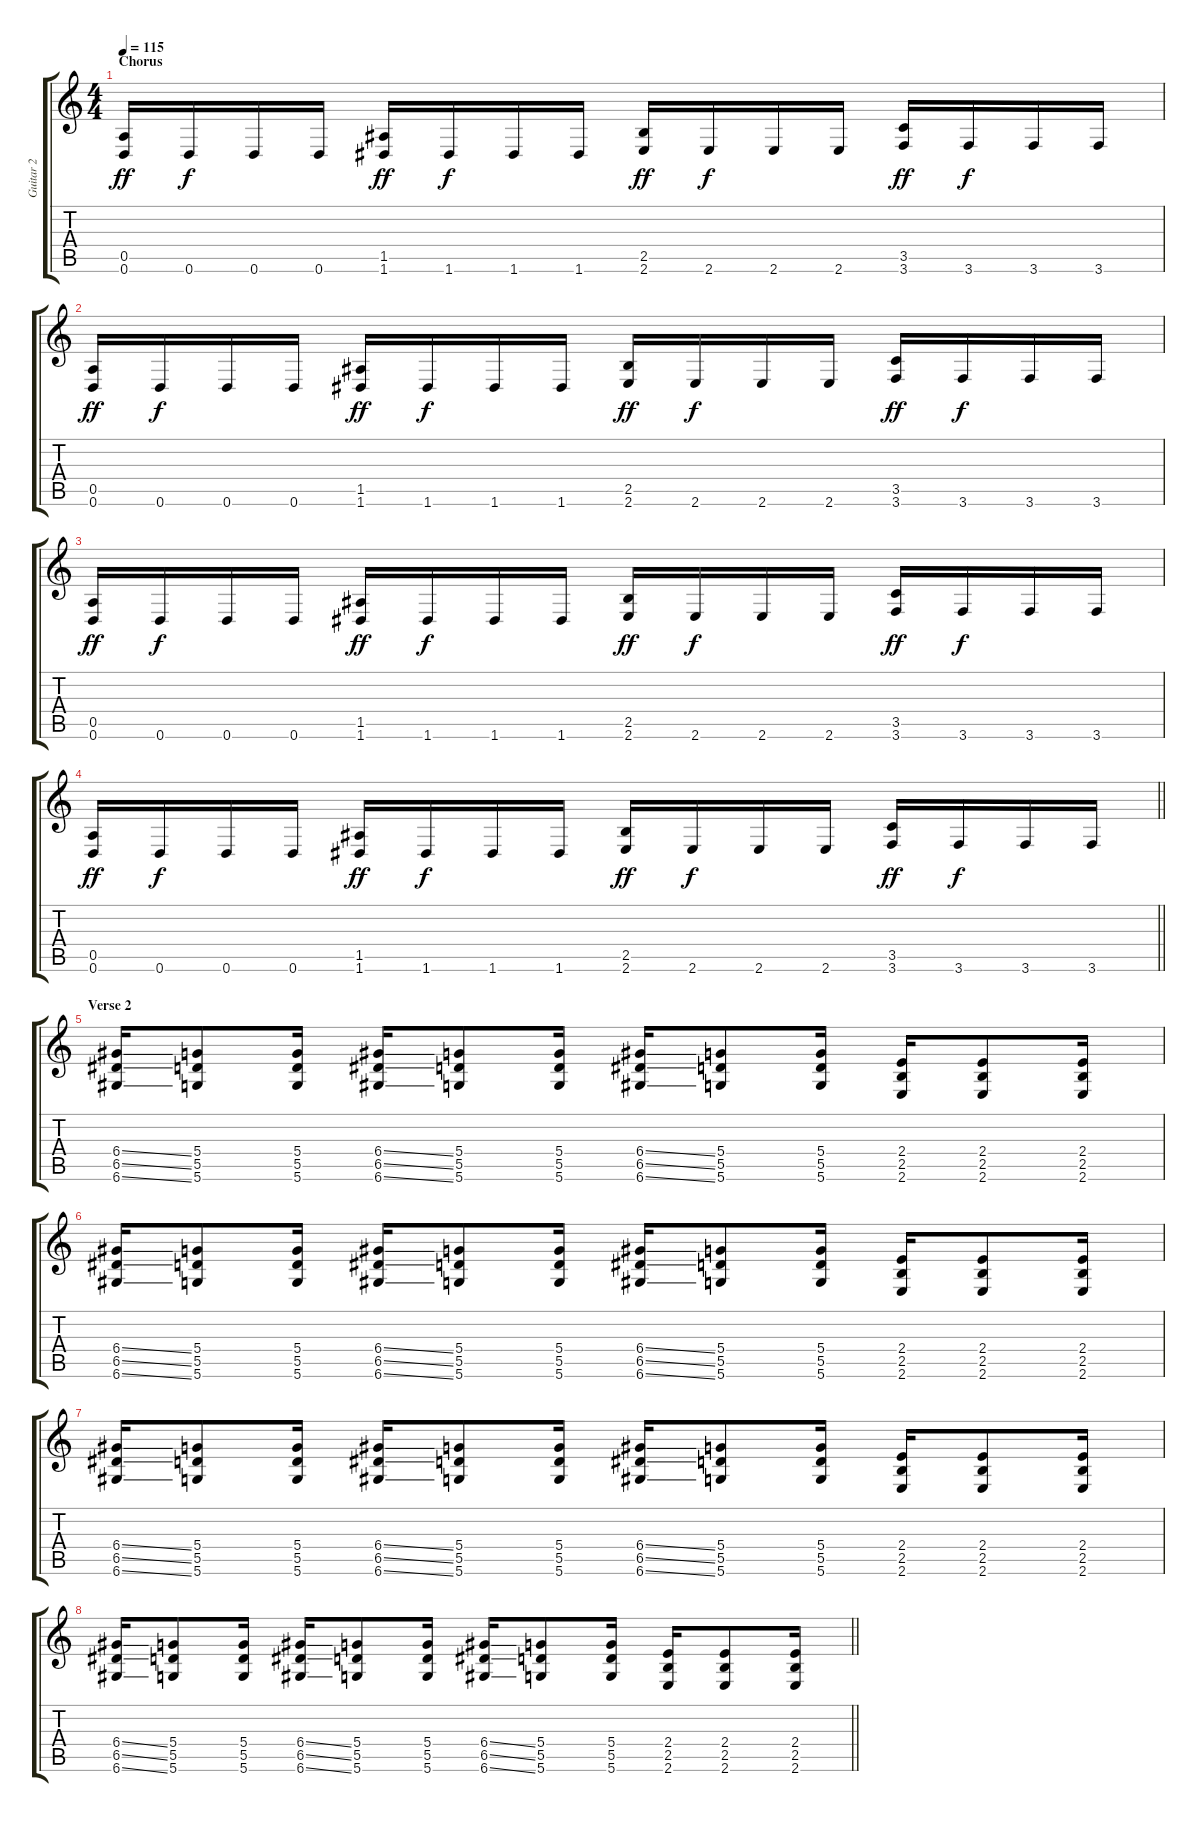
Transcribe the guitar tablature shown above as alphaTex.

\track ("Guitar 2" "Guitar 2") {instrument overdrivenguitar}
\staff {score tabs}
\tuning (E4 B3 G3 D3 A2 D2) {hide}
\ts (4 4)
\section ("" "Chorus")
\tempo 115
\clef g2
\ks c
(0.5 0.6).16{dy ff} 0.6.16{dy f} 0.6.16 0.6.16 (1.5 1.6).16{dy ff} 1.6.16{dy f} 1.6.16 1.6.16 (2.5 2.6).16{dy ff} 2.6.16{dy f} 2.6.16 2.6.16 (3.5 3.6).16{dy ff} 3.6.16{dy f} 3.6.16 3.6.16 |
(0.5 0.6).16{dy ff} 0.6.16{dy f} 0.6.16 0.6.16 (1.5 1.6).16{dy ff} 1.6.16{dy f} 1.6.16 1.6.16 (2.5 2.6).16{dy ff} 2.6.16{dy f} 2.6.16 2.6.16 (3.5 3.6).16{dy ff} 3.6.16{dy f} 3.6.16 3.6.16 |
(0.5 0.6).16{dy ff} 0.6.16{dy f} 0.6.16 0.6.16 (1.5 1.6).16{dy ff} 1.6.16{dy f} 1.6.16 1.6.16 (2.5 2.6).16{dy ff} 2.6.16{dy f} 2.6.16 2.6.16 (3.5 3.6).16{dy ff} 3.6.16{dy f} 3.6.16 3.6.16 |
\barLineRight lightlight
(0.5 0.6).16{dy ff} 0.6.16{dy f} 0.6.16 0.6.16 (1.5 1.6).16{dy ff} 1.6.16{dy f} 1.6.16 1.6.16 (2.5 2.6).16{dy ff} 2.6.16{dy f} 2.6.16 2.6.16 (3.5 3.6).16{dy ff} 3.6.16{dy f} 3.6.16 3.6.16 |
\section ("" "Verse 2")
(6.4{ss} 6.5{ss} 6.6{ss}).16 (5.4 5.5 5.6).8 (5.4 5.5 5.6).16 (6.4{ss} 6.5{ss} 6.6{ss}).16 (5.4 5.5 5.6).8 (5.4 5.5 5.6).16 (6.4{ss} 6.5{ss} 6.6{ss}).16 (5.4 5.5 5.6).8 (5.4 5.5 5.6).16 (2.4 2.5 2.6).16 (2.4 2.5 2.6).8 (2.4 2.5 2.6).16 |
(6.4{ss} 6.5{ss} 6.6{ss}).16 (5.4 5.5 5.6).8 (5.4 5.5 5.6).16 (6.4{ss} 6.5{ss} 6.6{ss}).16 (5.4 5.5 5.6).8 (5.4 5.5 5.6).16 (6.4{ss} 6.5{ss} 6.6{ss}).16 (5.4 5.5 5.6).8 (5.4 5.5 5.6).16 (2.4 2.5 2.6).16 (2.4 2.5 2.6).8 (2.4 2.5 2.6).16 |
(6.4{ss} 6.5{ss} 6.6{ss}).16 (5.4 5.5 5.6).8 (5.4 5.5 5.6).16 (6.4{ss} 6.5{ss} 6.6{ss}).16 (5.4 5.5 5.6).8 (5.4 5.5 5.6).16 (6.4{ss} 6.5{ss} 6.6{ss}).16 (5.4 5.5 5.6).8 (5.4 5.5 5.6).16 (2.4 2.5 2.6).16 (2.4 2.5 2.6).8 (2.4 2.5 2.6).16 |
\barLineRight lightlight
(6.4{ss} 6.5{ss} 6.6{ss}).16 (5.4 5.5 5.6).8 (5.4 5.5 5.6).16 (6.4{ss} 6.5{ss} 6.6{ss}).16 (5.4 5.5 5.6).8 (5.4 5.5 5.6).16 (6.4{ss} 6.5{ss} 6.6{ss}).16 (5.4 5.5 5.6).8 (5.4 5.5 5.6).16 (2.4 2.5 2.6).16 (2.4 2.5 2.6).8 (2.4 2.5 2.6).16
